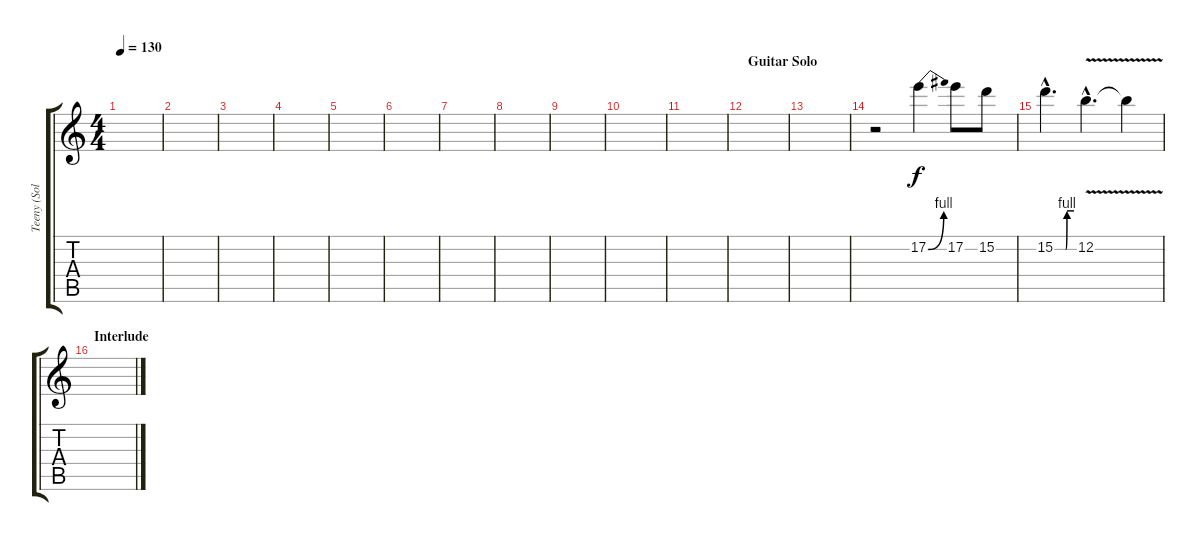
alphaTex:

\track ("Teeny (Solo Guitar 2)" "Teeny (Sol") {instrument distortionguitar}
\staff {score tabs}
\tuning (E4 B3 G3 D3 A2 E2) {hide}
\ts (4 4)
\tempo 130
\clef g2
\ks c
|
|
|
|
|
|
|
|
|
|
|
\section ("" "Guitar Solo")
|
|
r.2 17.2{be (bend 0 0 60 4)}.4 17.2.8 15.2.8 |
15.2{be (custom 0 0 34 0 38 4 60 4) hac}.4{d} 12.2{v hac}.4{d} 12.2{t}.4 |
\section ("" "Interlude")
